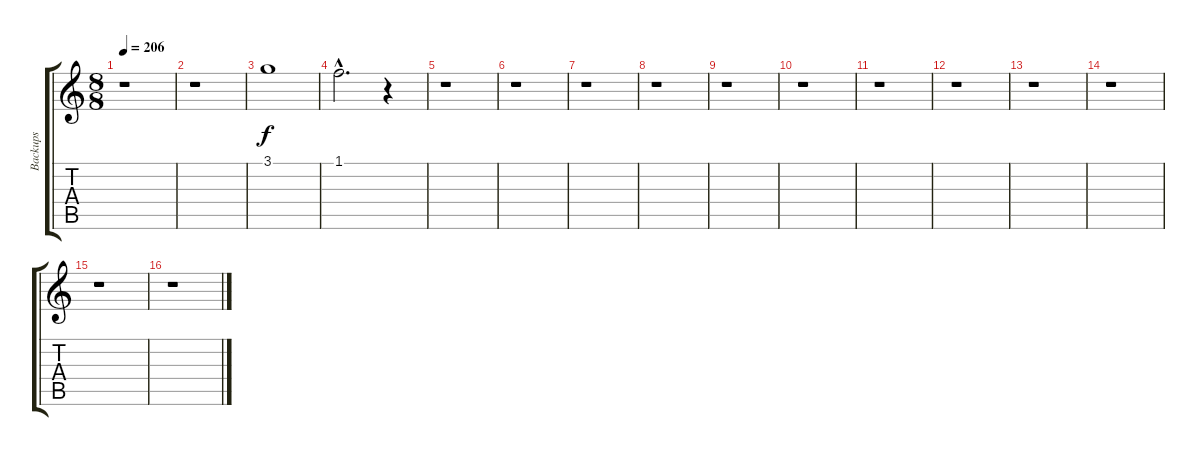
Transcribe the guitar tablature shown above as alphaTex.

\track ("Backups" "Backups") {instrument electricguitarjazz}
\staff {score tabs}
\tuning (E4 B3 G3 D3 A2 E2) {hide}
\ts (8 8)
\tempo 206
\clef g2
\ks c
r.1{dy f} |
r.1 |
3.1.1 |
1.1{hac}.2{d} r.4 |
r.1 |
r.1 |
r.1 |
r.1 |
r.1 |
r.1 |
r.1 |
r.1 |
r.1 |
r.1 |
r.1 |
r.1
